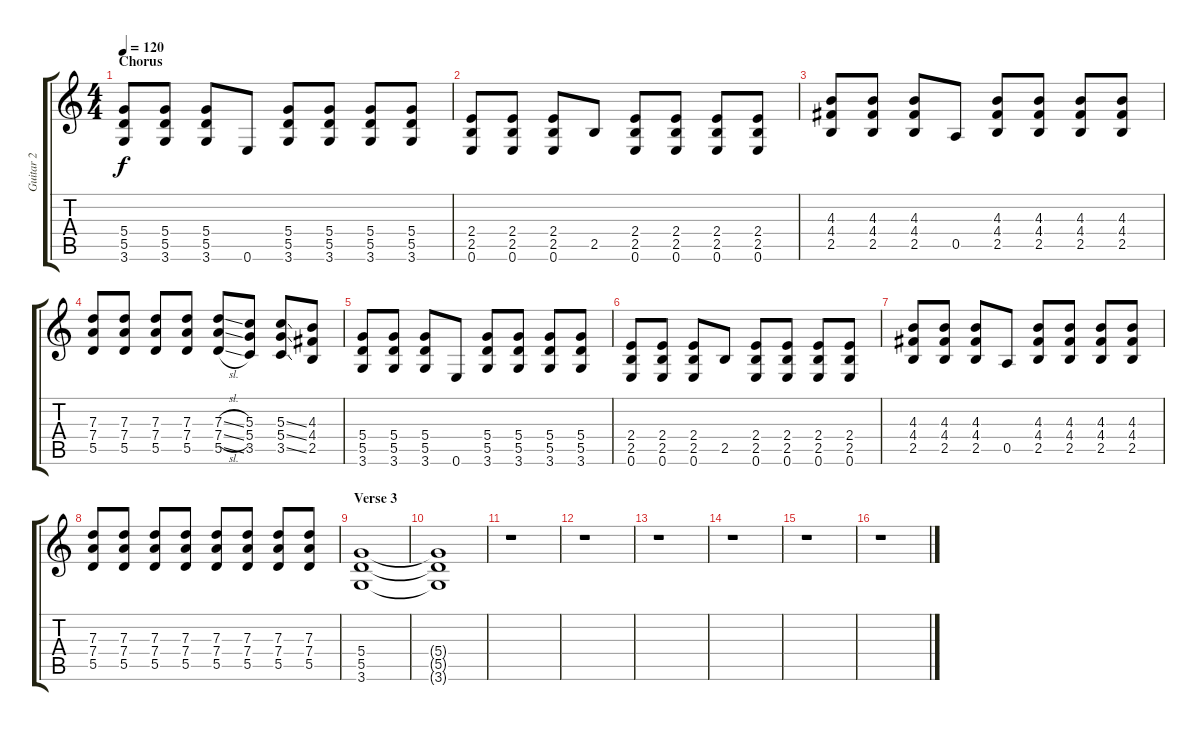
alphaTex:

\track ("Guitar 2" "Guitar 2") {instrument distortionguitar}
\staff {score tabs}
\tuning (E4 B3 G3 D3 A2 E2) {hide}
\ts (4 4)
\section ("" "Chorus")
\tempo 120
\clef g2
\ks c
(5.4 5.5 3.6).8{dy f} (5.4 5.5 3.6).8 (5.4 5.5 3.6).8 0.6.8 (5.4 5.5 3.6).8 (5.4 5.5 3.6).8 (5.4 5.5 3.6).8 (5.4 5.5 3.6).8 |
(2.4 2.5 0.6).8 (2.4 2.5 0.6).8 (2.4 2.5 0.6).8 2.5.8 (2.4 2.5 0.6).8 (2.4 2.5 0.6).8 (2.4 2.5 0.6).8 (2.4 2.5 0.6).8 |
(4.3 4.4 2.5).8 (4.3 4.4 2.5).8 (4.3 4.4 2.5).8 0.5.8 (4.3 4.4 2.5).8 (4.3 4.4 2.5).8 (4.3 4.4 2.5).8 (4.3 4.4 2.5).8 |
(7.3 7.4 5.5).8 (7.3 7.4 5.5).8 (7.3 7.4 5.5).8 (7.3 7.4 5.5).8 (7.3{sl} 7.4{sl} 5.5{sl}).8 (5.3 5.4 3.5).8 (5.3{ss} 5.4{ss} 3.5{ss}).8 (4.3 4.4 2.5).8 |
(5.4 5.5 3.6).8 (5.4 5.5 3.6).8 (5.4 5.5 3.6).8 0.6.8 (5.4 5.5 3.6).8 (5.4 5.5 3.6).8 (5.4 5.5 3.6).8 (5.4 5.5 3.6).8 |
(2.4 2.5 0.6).8 (2.4 2.5 0.6).8 (2.4 2.5 0.6).8 2.5.8 (2.4 2.5 0.6).8 (2.4 2.5 0.6).8 (2.4 2.5 0.6).8 (2.4 2.5 0.6).8 |
(4.3 4.4 2.5).8 (4.3 4.4 2.5).8 (4.3 4.4 2.5).8 0.5.8 (4.3 4.4 2.5).8 (4.3 4.4 2.5).8 (4.3 4.4 2.5).8 (4.3 4.4 2.5).8 |
(7.3 7.4 5.5).8 (7.3 7.4 5.5).8 (7.3 7.4 5.5).8 (7.3 7.4 5.5).8 (7.3 7.4 5.5).8 (7.3 7.4 5.5).8 (7.3 7.4 5.5).8 (7.3 7.4 5.5).8 |
\section ("" "Verse 3")
(5.4 5.5 3.6).1{volume 0} |
(5.4{t} 5.5{t} 3.6{t}).1 |
r.1 |
r.1 |
r.1 |
r.1 |
r.1 |
r.1
